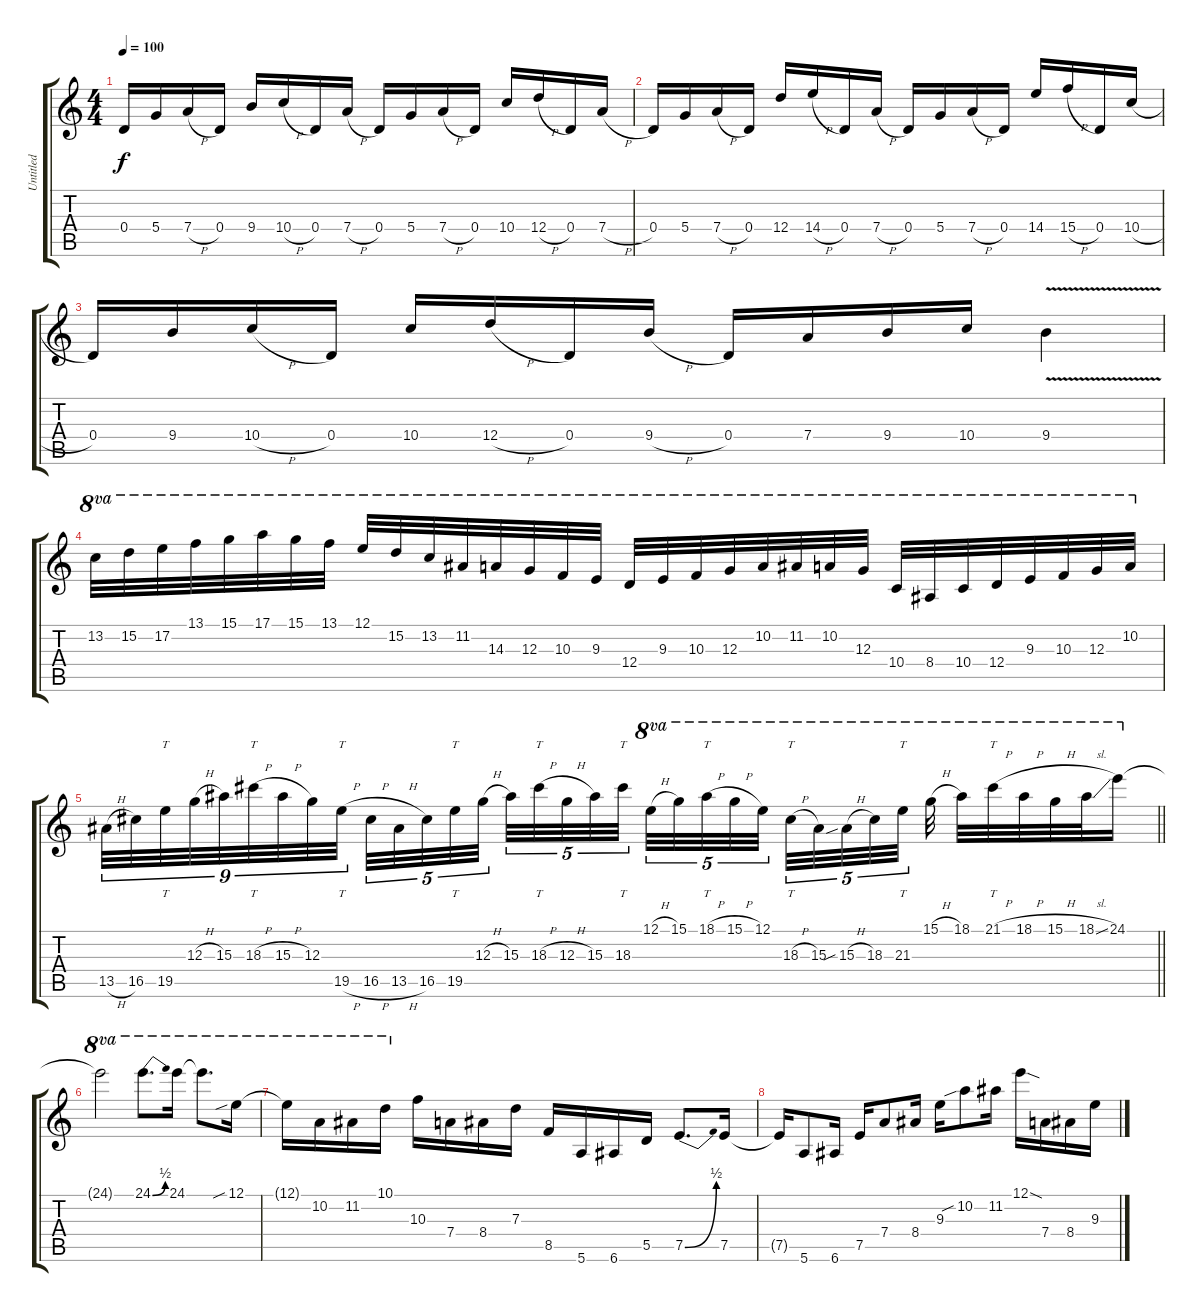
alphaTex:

\track ("Untitled" "Untitled") {instrument overdrivenguitar}
\staff {score tabs}
\tuning (E4 B3 G3 D3 A2 E2) {hide}
\ts (4 4)
\tempo 100
\clef g2
\ks c
0.4.16{dy f} 5.4.16 7.4{h}.16 0.4.16 9.4.16 10.4{h}.16 0.4.16 7.4{h}.16 0.4.16 5.4.16 7.4{h}.16 0.4.16 10.4.16 12.4{h}.16 0.4.16 7.4{h}.16 |
0.4.16 5.4.16 7.4{h}.16 0.4.16 12.4.16 14.4{h}.16 0.4.16 7.4{h}.16 0.4.16 5.4.16 7.4{h}.16 0.4.16 14.4.16 15.4{h}.16 0.4.16 10.4{h}.16 |
0.4.16 9.4.16 10.4{h}.16 0.4.16 10.4.16 12.4{h}.16 0.4.16 9.4{h}.16 0.4.16 7.4.16 9.4.16 10.4.16 9.4{v}.4 |
13.2.32{ot 8va} 15.2.32{ot 8va} 17.2.32{ot 8va} 13.1.32{ot 8va} 15.1.32{ot 8va} 17.1.32{ot 8va} 15.1.32{ot 8va} 13.1.32{ot 8va} 12.1.32{ot 8va} 15.2.32{ot 8va} 13.2.32{ot 8va} 11.2.32{ot 8va} 14.3.32{ot 8va} 12.3.32{ot 8va} 10.3.32{ot 8va} 9.3.32{ot 8va} 12.4.32{ot 8va} 9.3.32{ot 8va} 10.3.32{ot 8va} 12.3.32{ot 8va} 10.2.32{ot 8va} 11.2.32{ot 8va} 10.2.32{ot 8va} 12.3.32{ot 8va} 10.4.32{ot 8va} 8.4.32{ot 8va} 10.4.32{ot 8va} 12.4.32{ot 8va} 9.3.32{ot 8va} 10.3.32{ot 8va} 12.3.32{ot 8va} 10.2.32{ot 8va} |
\barLineRight lightlight
13.5{h}.32{tu (9 8)} 16.5.32{tu (9 8)} 19.5.32{tt tu (9 8)} 12.3{h}.32{tu (9 8)} 15.3.32{tu (9 8)} 18.3{h}.32{tt tu (9 8)} 15.3{h}.32{tu (9 8)} 12.3.32{tu (9 8)} 19.5{h}.32{tt tu (9 8)} 16.5{h}.32{tu (5 4)} 13.5{h}.32{tu (5 4)} 16.5.32{tu (5 4)} 19.5.32{tt tu (5 4)} 12.3{h}.32{tu (5 4) beam splitsecondary} 15.3.32{tu (5 4)} 18.3{h}.32{tt tu (5 4)} 12.3{h}.32{tu (5 4)} 15.3.32{tu (5 4)} 18.3.32{tt tu (5 4)} 12.1{h}.32{tu (5 4) ot 8va} 15.1.32{tu (5 4) ot 8va} 18.1{h}.32{tt tu (5 4) ot 8va} 15.1{h}.32{tu (5 4) ot 8va} 12.1.32{tu (5 4) ot 8va beam splitsecondary} 18.3{h}.32{tt tu (5 4) ot 8va} 15.3.32{tu (5 4) ot 8va} 15.3{sib h}.32{tu (5 4) ot 8va} 18.3.32{tu (5 4) ot 8va} 21.3.32{tt tu (5 4) ot 8va} 15.1{h}.32{ot 8va} 18.1.32{ot 8va} 21.1{h}.32{tt ot 8va} 18.1{h}.32{ot 8va} 15.1{h}.32{ot 8va} 18.1{sl}.32{ot 8va} 24.1.16{ot 8va} |
24.1{t}.2{ot 8va} 24.1{be (bend 0 0 60 2)}.8{d ot 8va} 24.1.16{ot 8va} 24.1{t}.8{d ot 8va} 12.1{sib}.16{ot 8va} |
12.1{t}.16{ot 8va} 10.2.16{ot 8va} 11.2.16{ot 8va} 10.1.16{ot 8va} 10.3.16 7.4.16 8.4.16 7.3.16 8.5.16 5.6.16 6.6.16 5.5.16 7.5{be (bend 0 0 60 2)}.8{d} 7.5.16 |
7.5{t}.16 5.6.8 6.6.16 7.5.16 7.4.8 8.4.16 9.3.16 10.2{sib}.8 11.2.16 12.1{sod}.16 7.4.16 8.4.16 9.3.16
